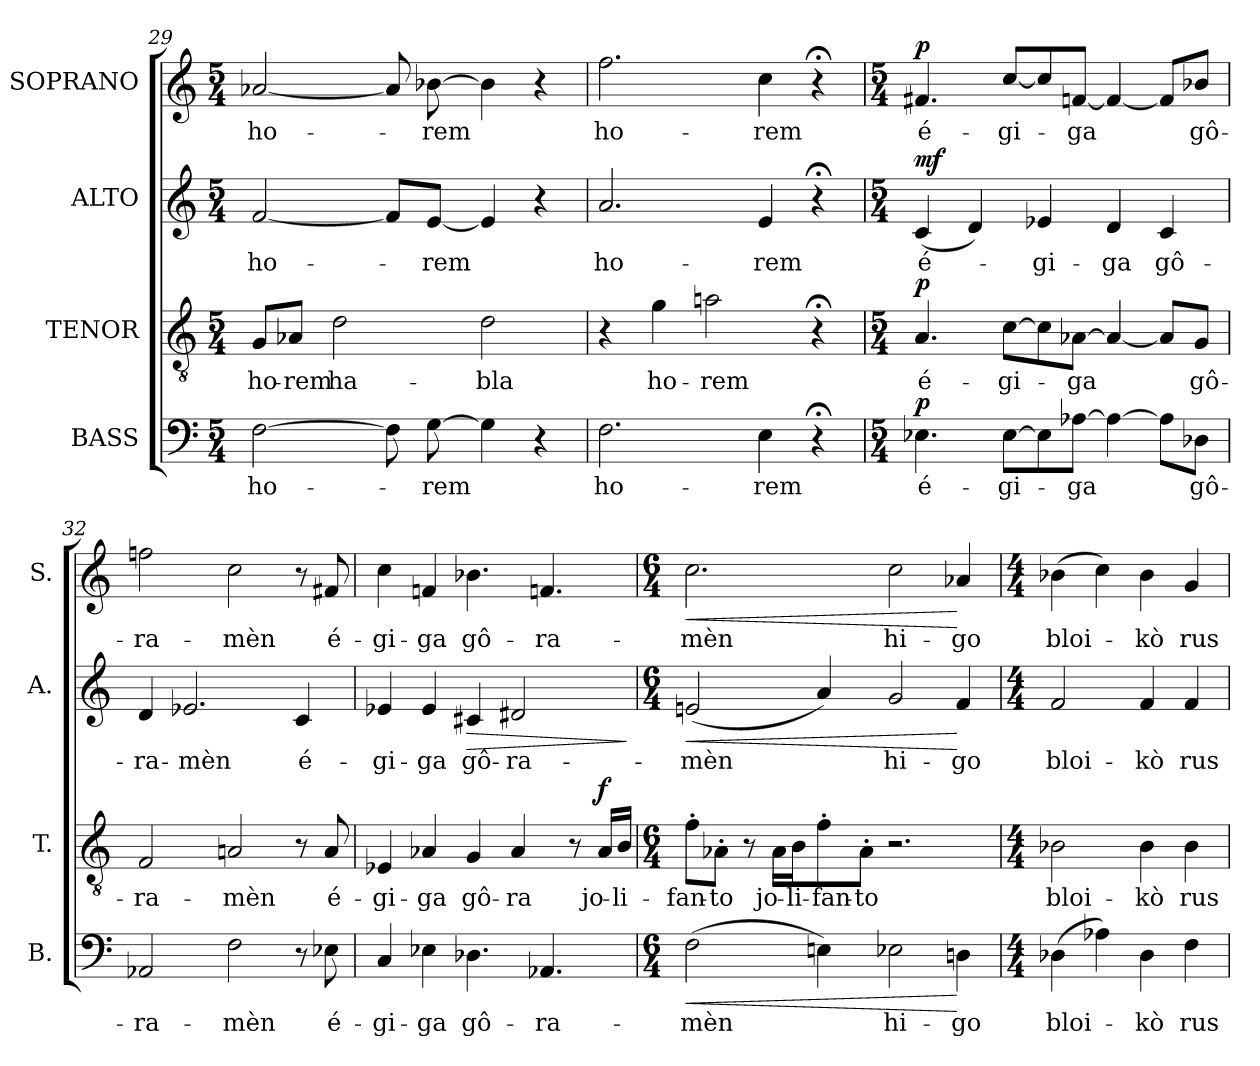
**kern	**text	**dynam	**kern	**text	**dynam	**kern	**text	**dynam	**kern	**text	**dynam
*part4	*part4	*part4	*part3	*part3	*part3	*part2	*part2	*part2	*part1	*part1	*part1
*staff4	*staff4	*staff4	*staff3	*staff3	*staff3	*staff2	*staff2	*staff2	*staff1	*staff1	*staff1
*I"BASS	*	*	*I"TENOR	*	*	*I"ALTO	*	*	*I"SOPRANO	*	*
*I'B.	*	*	*I'T.	*	*	*I'A.	*	*	*I'S.	*	*
!!LO:LB:g=z
*clefF4	*	*	*clefGv2	*	*	*clefG2	*	*	*clefG2	*	*
*	*	*	*ITrd7c12	*	*	*	*	*	*	*	*
*k[]	*	*	*k[]	*	*	*k[]	*	*	*k[]	*	*
*C:	*	*	*C:	*	*	*C:	*	*	*C:	*	*
*M5/4	*	*	*M5/4	*	*	*M5/4	*	*	*M5/4	*	*
=29	=29	=29	=29	=29	=29	=29	=29	=29	=29	=29	=29
!	!LO:LY:b:color=#000000	!	!	!	!	!	!	!	!	!	!
!	!	!	!	!LO:LY:b:color=#000000	!	!	!	!	!	!	!
!	!	!	!	!	!	!	!LO:LY:b:color=#000000	!	!	!	!
!	!	!	!	!	!	!	!	!	!	!LO:LY:b:color=#000000	!
[>2Fi\	ho-	.	8GGi/L	ho-	.	[<2fi/	ho-	.	[<2a-Xi/	ho-	.
!	!	!	!	!LO:LY:b:color=#000000	!	!	!	!	!	!	!
.	.	.	8AA-Xi/J	-rem	.	.	.	.	.	.	.
!	!	!	!	!LO:LY:b:color=#000000	!	!	!	!	!	!	!
.	.	.	2Di\	ha-	.	.	.	.	.	.	.
8Fi\]	.	.	.	.	.	8fi/L]	.	.	8a-i/]	.	.
!	!LO:LY:b:color=#000000	!	!	!	!	!	!	!	!	!	!
!	!	!	!	!	!	!	!LO:LY:b:color=#000000	!	!	!	!
!	!	!	!	!	!	!	!	!	!	!LO:LY:b:color=#000000	!
[>8Gi\	-rem	.	.	.	.	[<8ei/J	-rem	.	[>8b-Xi\	-rem	.
!	!	!	!	!LO:LY:b:color=#000000	!	!	!	!	!	!	!
4Gi\]	.	.	2Di\	-bla	.	4ei/]	.	.	4b-i\]	.	.
4r	.	.	.	.	.	4r	.	.	4r	.	.
=30	=30	=30	=30	=30	=30	=30	=30	=30	=30	=30	=30
!	!LO:LY:b:color=#000000	!	!	!	!	!	!	!	!	!	!
!	!	!	!	!	!	!	!LO:LY:b:color=#000000	!	!	!	!
!	!	!	!	!	!	!	!	!	!	!LO:LY:b:color=#000000	!
2.Fi\	ho-	.	4r	.	.	2.ai/	ho-	.	2.ffi\	ho-	.
!	!	!	!	!LO:LY:b:color=#000000	!	!	!	!	!	!	!
.	.	.	4Gi\	ho-	.	.	.	.	.	.	.
!	!	!	!	!LO:LY:b:color=#000000	!	!	!	!	!	!	!
.	.	.	2Ani\	-rem	.	.	.	.	.	.	.
!	!LO:LY:b:color=#000000	!	!	!	!	!	!	!	!	!	!
!	!	!	!	!	!	!	!LO:LY:b:color=#000000	!	!	!	!
!	!	!	!	!	!	!	!	!	!	!LO:LY:b:color=#000000	!
4Ei\	-rem	.	.	.	.	4ei/	-rem	.	4cci\	-rem	.
4r;	.	.	4r;	.	.	4r;	.	.	4r;	.	.
=31	=31	=31	=31	=31	=31	=31	=31	=31	=31	=31	=31
*M5/4	*	*	*M5/4	*	*	*M5/4	*	*	*M5/4	*	*
!	!LO:LY:b:color=#000000	!	!	!	!	!	!	!	!	!	!
!	!	!	!	!LO:LY:b:color=#000000	!	!	!	!	!	!	!
!	!	!	!	!	!	!	!LO:LY:b:color=#000000	!	!	!	!
!	!	!	!	!	!	!	!	!	!	!LO:LY:b:color=#000000	!
4.E-Xi\	é-	p	4.AAi/	é-	p	(4ci/	é-	mf	4.f#Xi/	é-	p
.	.	.	.	.	.	4di/)	.	.	.	.	.
!	!LO:LY:b:color=#000000	!	!	!	!	!	!	!	!	!	!
!	!	!	!	!LO:LY:b:color=#000000	!	!	!	!	!	!	!
!	!	!	!	!	!	!	!	!	!	!LO:LY:b:color=#000000	!
[>8E-i\L	-gi-	.	[>8Ci\L	-gi-	.	.	.	.	[<8cci/L	-gi-	.
!	!	!	!	!	!	!	!LO:LY:b:color=#000000	!	!	!	!
8E-i\]	.	.	8Ci\]	.	.	4e-Xi/	-gi-	.	8cci/]	.	.
!	!LO:LY:b:color=#000000	!	!	!	!	!	!	!	!	!	!
!	!	!	!	!LO:LY:b:color=#000000	!	!	!	!	!	!	!
!	!	!	!	!	!	!	!	!	!	!LO:LY:b:color=#000000	!
[>8A-Xi\J	-ga	.	[>8AA-Xi\J	-ga	.	.	.	.	[<8fni/J	-ga	.
!	!	!	!	!	!	!	!LO:LY:b:color=#000000	!	!	!	!
4A-i\_>	.	.	4AA-i/_>	.	.	4di/	-ga	.	4fi/_<	.	.
!	!	!	!	!	!	!	!LO:LY:b:color=#000000	!	!	!	!
8A-i\L]	.	.	8AA-i/L]	.	.	4ci/	gô-	.	8fi/L]	.	.
!	!LO:LY:b:color=#000000	!	!	!	!	!	!	!	!	!	!
!	!	!	!	!LO:LY:b:color=#000000	!	!	!	!	!	!	!
!	!	!	!	!	!	!	!	!	!	!LO:LY:b:color=#000000	!
8D-Xi\J	gô-	.	8GGi/J	gô-	.	.	.	.	8b-Xi/J	gô-	.
=32	=32	=32	=32	=32	=32	=32	=32	=32	=32	=32	=32
!	!LO:LY:b:color=#000000	!	!	!	!	!	!	!	!	!	!
!	!	!	!	!LO:LY:b:color=#000000	!	!	!	!	!	!	!
!	!	!	!	!	!	!	!LO:LY:b:color=#000000	!	!	!	!
!	!	!	!	!	!	!	!	!	!	!LO:LY:b:color=#000000	!
2AA-Xi/	-ra-	.	2FFi/	-ra-	.	4di/	-ra-	.	2ffni\	-ra-	.
!	!	!	!	!	!	!	!LO:LY:b:color=#000000	!	!	!	!
.	.	.	.	.	.	2.e-Xi/	-mèn	.	.	.	.
!	!LO:LY:b:color=#000000	!	!	!	!	!	!	!	!	!	!
!	!	!	!	!LO:LY:b:color=#000000	!	!	!	!	!	!	!
!	!	!	!	!	!	!	!	!	!	!LO:LY:b:color=#000000	!
2Fi\	-mèn	.	2AAni/	-mèn	.	.	.	.	2cci\	-mèn	.
!	!	!	!	!	!	!	!LO:LY:b:color=#000000	!	!	!	!
8r	.	.	8r	.	.	4ci/	é-	.	8r	.	.
!	!LO:LY:b:color=#000000	!	!	!	!	!	!	!	!	!	!
!	!	!	!	!LO:LY:b:color=#000000	!	!	!	!	!	!	!
!	!	!	!	!	!	!	!	!	!	!LO:LY:b:color=#000000	!
8E-Xi\	é-	.	8AAi/	é-	.	.	.	.	8f#Xi/	é-	.
!!LO:PB:g=z
=33	=33	=33	=33	=33	=33	=33	=33	=33	=33	=33	=33
!	!LO:LY:b:color=#000000	!	!	!	!	!	!	!	!	!	!
!	!	!	!	!LO:LY:b:color=#000000	!	!	!	!	!	!	!
!	!	!	!	!	!	!	!LO:LY:b:color=#000000	!	!	!	!
!	!	!	!	!	!	!	!	!	!	!LO:LY:b:color=#000000	!
4Ci/	-gi-	.	4EE-Xi/	-gi-	.	4e-Xi/	-gi-	.	4cci\	-gi-	.
!	!LO:LY:b:color=#000000	!	!	!	!	!	!	!	!	!	!
!	!	!	!	!LO:LY:b:color=#000000	!	!	!	!	!	!	!
!	!	!	!	!	!	!	!LO:LY:b:color=#000000	!	!	!	!
!	!	!	!	!	!	!	!	!	!	!LO:LY:b:color=#000000	!
4E-Xi\	-ga	.	4AA-Xi/	-ga	.	4e-i/	-ga	.	4fni/	-ga	.
!	!LO:LY:b:color=#000000	!	!	!	!	!	!	!	!	!	!
!	!	!	!	!LO:LY:b:color=#000000	!	!	!	!	!	!	!
!	!	!	!	!	!	!	!LO:LY:b:color=#000000	!LO:HP:b	!	!	!
!	!	!	!	!	!	!	!	!	!	!LO:LY:b:color=#000000	!
4.D-Xi\	gô-	.	4GGi/	gô-	.	4c#Xi/	gô-	>	4.b-Xi\	gô-	.
!	!	!	!	!LO:LY:b:color=#000000	!	!	!	!	!	!	!
!	!	!	!	!	!	!	!LO:LY:b:color=#000000	!	!	!	!
.	.	.	4AA-i/	-ra	.	2d#Xi/	-ra-	.	.	.	.
!	!LO:LY:b:color=#000000	!	!	!	!	!	!	!	!	!	!
!	!	!	!	!	!	!	!	!	!	!LO:LY:b:color=#000000	!
4.AA-Xi/	-ra-	.	.	.	.	.	.	.	4.fni/	-ra-	.
.	.	.	8r	.	.	.	.	.	.	.	.
!	!	!	!	!LO:LY:b:color=#000000	!	!	!	!	!	!	!
.	.	.	16AA-i/LL	jo-	f	.	.	.	.	.	.
!	!	!	!	!LO:LY:b:color=#000000	!	!	!	!	!	!	!
.	.	.	16BBi/JJ	-li-	.	.	.	.	.	.	.
.	.	.	.	.	.	.	.	]	.	.	.
=34	=34	=34	=34	=34	=34	=34	=34	=34	=34	=34	=34
*M6/4	*	*	*M6/4	*	*	*M6/4	*	*	*M6/4	*	*
!	!LO:LY:b:color=#000000	!LO:HP:b	!	!	!	!	!	!	!	!	!
!	!	!	!	!LO:LY:b:color=#000000	!	!	!	!	!	!	!
!	!	!	!	!	!	!	!LO:LY:b:color=#000000	!LO:HP:b	!	!	!
!	!	!	!	!	!	!	!	!	!	!LO:LY:b:color=#000000	!LO:HP:b
(2Fi\	-mèn	<	8F'i\L	-fan-	.	(2eni/	-mèn	<	2.cci\	-mèn	<
!	!	!	!	!LO:LY:b:color=#000000	!	!	!	!	!	!	!
.	.	.	8AA-X'i\J	-to	.	.	.	.	.	.	.
.	.	.	8r	.	.	.	.	.	.	.	.
!	!	!	!	!LO:LY:b:color=#000000	!	!	!	!	!	!	!
.	.	.	16AA-i\LL	jo-	.	.	.	.	.	.	.
!	!	!	!	!LO:LY:b:color=#000000	!	!	!	!	!	!	!
.	.	.	16BBi\J	-li-	.	.	.	.	.	.	.
!	!	!	!	!LO:LY:b:color=#000000	!	!	!	!	!	!	!
4Eni\)	.	.	8F'i\	-fan-	.	4ai/)	.	.	.	.	.
!	!	!	!	!LO:LY:b:color=#000000	!	!	!	!	!	!	!
.	.	.	8AA-'i\J	-to	.	.	.	.	.	.	.
!	!LO:LY:b:color=#000000	!	!	!	!	!	!	!	!	!	!
!	!	!	!	!	!	!	!LO:LY:b:color=#000000	!	!	!	!
!	!	!	!	!	!	!	!	!	!	!LO:LY:b:color=#000000	!
2E-Xi\	hi-	.	2.r	.	.	2gi/	hi-	.	2cci\	hi-	.
!	!LO:LY:b:color=#000000	!	!	!	!	!	!	!	!	!	!
!	!	!	!	!	!	!	!LO:LY:b:color=#000000	!	!	!	!
!	!	!	!	!	!	!	!	!	!	!LO:LY:b:color=#000000	!
4Dni\	-go	[	.	.	.	4fi/	-go	[	4a-Xi/	-go	[
=35	=35	=35	=35	=35	=35	=35	=35	=35	=35	=35	=35
*M4/4	*	*	*M4/4	*	*	*M4/4	*	*	*M4/4	*	*
!	!LO:LY:b:color=#000000	!	!	!	!	!	!	!	!	!	!
!	!	!	!	!LO:LY:b:color=#000000	!	!	!	!	!	!	!
!	!	!	!	!	!	!	!LO:LY:b:color=#000000	!	!	!	!
!	!	!	!	!	!	!	!	!	!	!LO:LY:b:color=#000000	!
(4D-Xi\	bloi-	.	2BB-Xi\	bloi-	.	2fi/	bloi-	.	(4b-Xi\	bloi-	.
4A-Xi\)	.	.	.	.	.	.	.	.	4cci\)	.	.
!	!LO:LY:b:color=#000000	!	!	!	!	!	!	!	!	!	!
!	!	!	!	!LO:LY:b:color=#000000	!	!	!	!	!	!	!
!	!	!	!	!	!	!	!LO:LY:b:color=#000000	!	!	!	!
!	!	!	!	!	!	!	!	!	!	!LO:LY:b:color=#000000	!
4D-i\	-kò	.	4BB-i\	-kò	.	4fi/	-kò	.	4b-i\	-kò	.
!	!LO:LY:b:color=#000000	!	!	!	!	!	!	!	!	!	!
!	!	!	!	!LO:LY:b:color=#000000	!	!	!	!	!	!	!
!	!	!	!	!	!	!	!LO:LY:b:color=#000000	!	!	!	!
!	!	!	!	!	!	!	!	!	!	!LO:LY:b:color=#000000	!
4Fi\	rus-	.	4BB-i\	rus-	.	4fi/	rus-	.	4gi/	rus-	.
=	=	=	=	=	=	=	=	=	=	=	=
*-	*-	*-	*-	*-	*-	*-	*-	*-	*-	*-	*-
